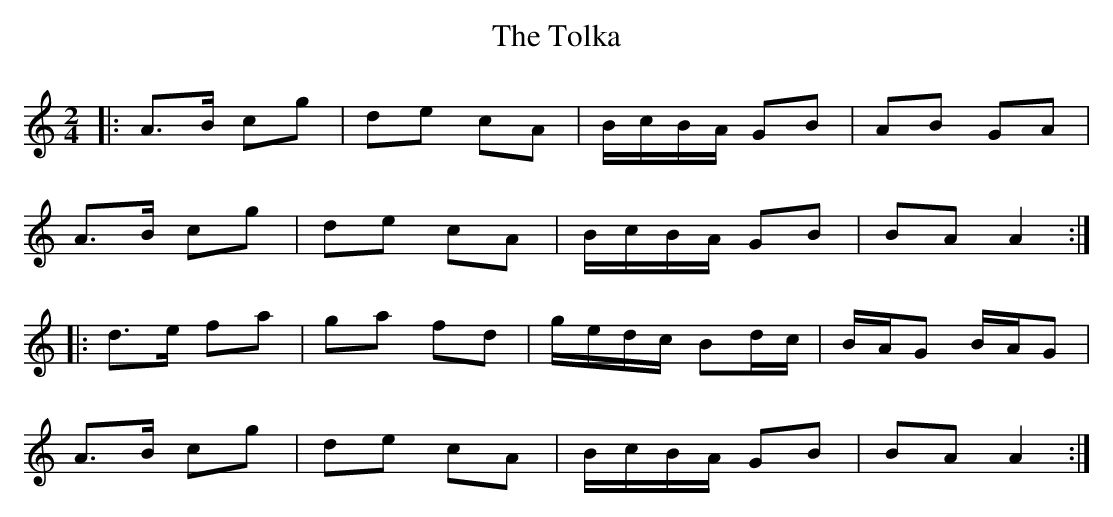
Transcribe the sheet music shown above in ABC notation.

X:1
T: The Tolka
M: 2/4
L: 1/8
K: Amin
|:A>B cg|de cA|B/c/B/A/ GB|AB GA|
A>B cg|de cA|B/c/B/A/ GB|BA A2:|
|:d>e fa|ga fd|g/e/d/c/ Bd/c/|B/A/G B/A/G|
A>B cg|de cA|B/c/B/A/ GB|BA A2:|
